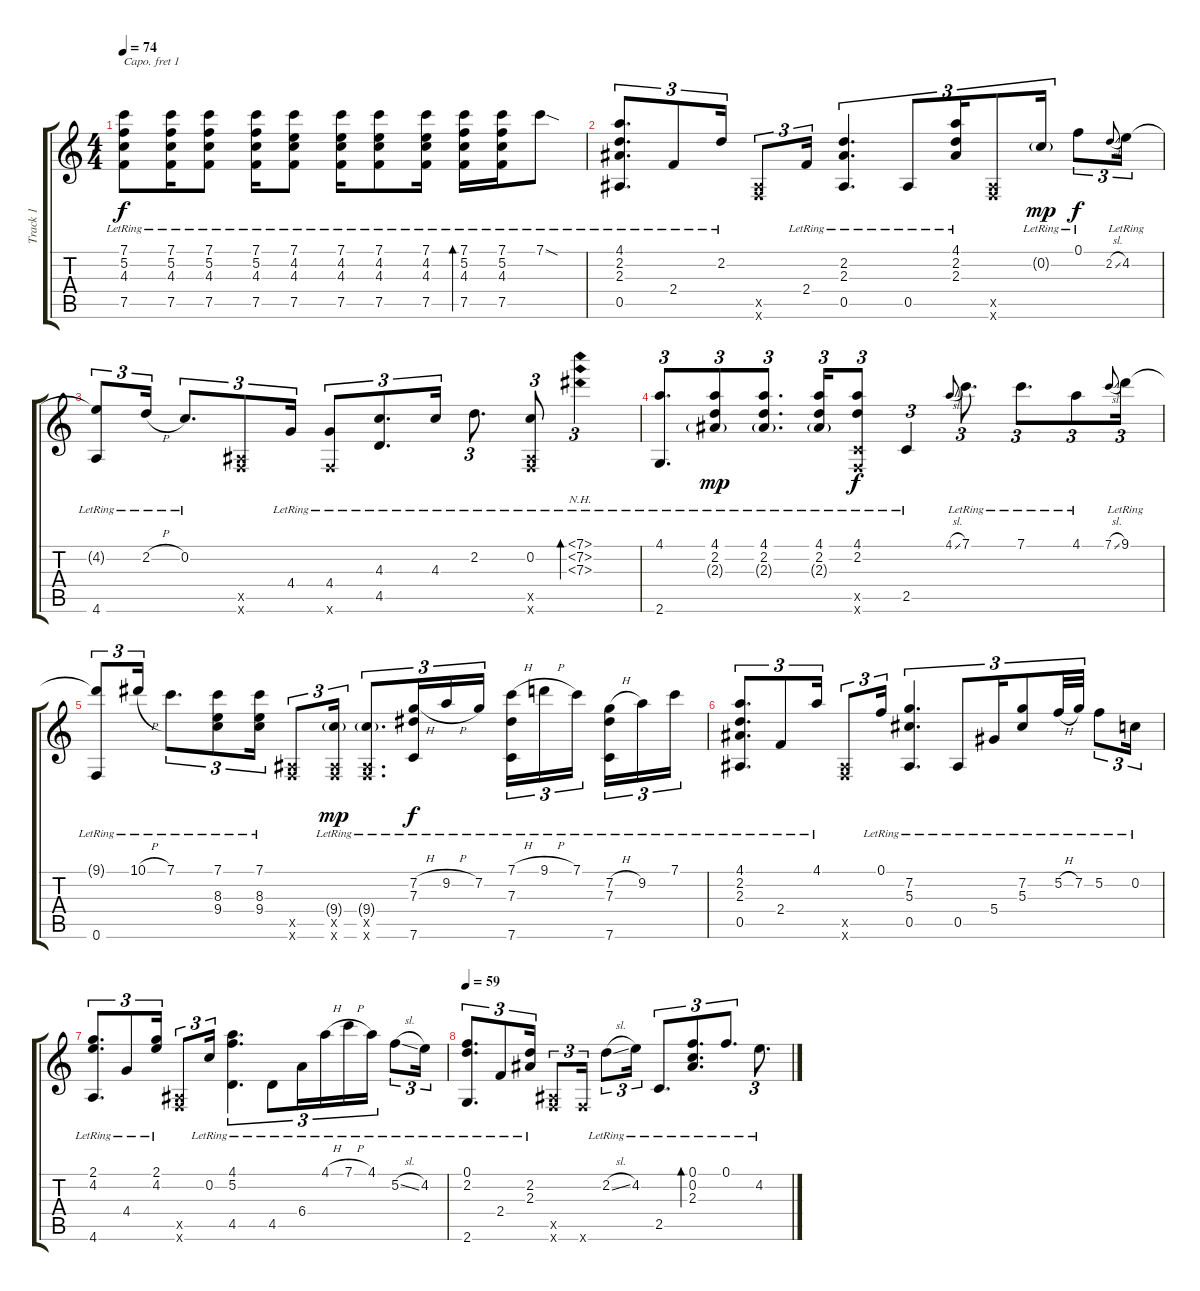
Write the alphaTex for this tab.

\track ("Track 1" "Track 1") {instrument acousticguitarsteel}
\staff {score tabs}
\capo 1
\tuning (E4 B3 G3 D3 A2 E2) {hide}
\ts (4 4)
\tempo 74
\clef g2
\ks c
(7.1{lr} 5.2{lr} 4.3{lr} 7.5{lr}).8{dy f} (7.1{lr} 5.2{lr} 4.3{lr} 7.5{lr}).16 (7.1{lr} 5.2{lr} 4.3{lr} 7.5{lr}).8 (7.1{lr} 5.2{lr} 4.3{lr} 7.5{lr}).16 (7.1{lr} 4.2{lr} 4.3{lr} 7.5{lr}).8 (7.1{lr} 4.2{lr} 4.3{lr} 7.5{lr}).16 (7.1{lr} 4.2{lr} 4.3{lr} 7.5{lr}).8 (7.1{lr} 4.2{lr} 4.3{lr} 7.5{lr}).16 (7.1{lr} 5.2{lr} 4.3{lr} 7.5{lr}).16{bd 480} (7.1{lr} 5.2{lr} 4.3{lr} 7.5{lr}).16 7.1{sod lr}.8 |
(4.1{lr} 2.2{lr} 2.3{lr} 0.5{lr}).8{d tu (3 2)} 2.4{lr}.8{tu (3 2)} 2.2{lr}.16{tu (3 2)} (0.5{x} 0.6{x}).8{tu (3 2)} 2.4{lr}.16{tu (3 2)} (2.2{lr} 2.3{lr} 0.5{lr}).4{d tu (3 2)} 0.5{lr}.8{tu (3 2)} (4.1{lr} 2.2{lr} 2.3{lr}).16{tu (3 2)} (0.5{x} 0.6{x}).8{tu (3 2)} 0.2{g lr}.16{tu (3 2) dy mp} 0.1{lr}.8{tu (3 2) dy f} 2.2{sl}.8{gr onbeat} 4.2{lr}.16{tu (3 2)} |
(4.2{t} 4.6{lr}).8{tu (3 2)} 2.2{h lr}.16{tu (3 2)} 0.2{lr}.8{d tu (3 2)} (0.5{x} 0.6{x}).8{tu (3 2)} 4.4{lr}.16{tu (3 2)} (4.4{lr} 0.6{x}).8{tu (3 2)} (4.3{lr} 4.5{lr}).8{d tu (3 2)} 4.3{lr}.16{tu (3 2)} 2.2{lr}.8{d tu (3 2)} (0.2{lr} 0.5{x} 0.6{x}).8{tu (3 2)} (7.1{nh lr} 7.2{nh lr} 7.3{nh lr}).4{tu (3 2) bd 120} |
(4.1{lr} 2.6{lr}).8{d tu (3 2)} (4.1{lr} 2.2{lr} 2.3{g lr}).8{tu (3 2) dy mp} (4.1{lr} 2.2{lr} 2.3{g lr}).8{d tu (3 2)} (4.1{lr} 2.2{lr} 2.3{g lr}).16{tu (3 2)} (4.1{lr} 2.2{lr} 2.5{x} 0.6{x}).8{tu (3 2) dy f} 2.5{lr}.4{tu (3 2)} 4.1{sl}.8{gr onbeat} 7.1{lr}.8{d tu (3 2)} 7.1{lr}.8{d tu (3 2)} 4.1{lr}.8{tu (3 2)} 7.1{sl}.8{gr onbeat} 9.1{lr}.16{tu (3 2)} |
(9.1{t} 0.6{lr}).8{tu (3 2)} 10.1{h lr}.16{tu (3 2)} 7.1{lr}.8{d tu (3 2)} (7.1{lr} 8.3{lr} 9.4{lr}).8{tu (3 2)} (7.1{lr} 8.3{lr} 9.4{lr}).16{tu (3 2)} (0.5{x} 0.6{x}).8{tu (3 2)} (9.4{g lr} 0.5{x} 0.6{x}).16{tu (3 2) dy mp} (9.4{g lr} 0.5{x} 0.6{x}).8{d tu (3 2)} (7.2{h lr} 7.3{lr} 7.6{lr}).16{tu (3 2) dy f} 9.2{h lr}.16{tu (3 2)} 7.2{lr}.16{tu (3 2)} (7.1{h lr} 7.3{lr} 7.6{lr}).16{tu (3 2)} 9.1{h lr}.16{tu (3 2)} 7.1{lr}.16{tu (3 2) beam splitsecondary} (7.2{h lr} 7.3{lr} 7.6{lr}).16{tu (3 2)} 9.2{lr}.16{tu (3 2)} 7.1{lr}.16{tu (3 2)} |
(4.1{lr} 2.2{lr} 2.3{lr} 0.5{lr}).8{d tu (3 2)} 2.4{lr}.8{tu (3 2)} 4.1{lr}.16{tu (3 2)} (0.5{x} 0.6{x}).8{tu (3 2)} 0.1{lr}.16{tu (3 2)} (7.2{lr} 5.3{lr} 0.5{lr}).4{d tu (3 2)} 0.5{lr}.8{tu (3 2)} 5.4{lr}.16{tu (3 2)} (7.2{lr} 5.3{lr}).8{tu (3 2)} 5.2{h lr}.32{tu (3 2)} 7.2{lr}.32{tu (3 2)} 5.2{lr}.8{tu (3 2)} 0.2{lr}.16{tu (3 2)} |
(2.1{lr} 4.2{lr} 4.6{lr}).8{d tu (3 2)} 4.4{lr}.8{tu (3 2)} (2.1{lr} 4.2{lr}).16{tu (3 2)} (0.5{x} 0.6{x}).8{tu (3 2)} 0.2{lr}.16{tu (3 2)} (4.1{lr} 5.2{lr} 4.5{lr}).4{d tu (3 2)} 4.5{lr}.8{tu (3 2)} 6.4{lr}.16{tu (3 2)} 4.1{h lr}.16{tu (3 2)} 7.1{h lr}.16{tu (3 2)} 4.1{lr}.16{tu (3 2)} 5.2{sl lr}.8{tu (3 2)} 4.2{lr}.16{tu (3 2)} |
\tempo 59
(0.1{lr} 2.2{lr} 2.6{lr}).8{d tu (3 2)} 2.4{lr}.8{tu (3 2)} (2.2{lr} 2.3{lr}).16{tu (3 2)} (0.5{x} 0.6{x}).8{tu (3 2)} 0.6{x}.16{tu (3 2)} 2.2{sl lr}.8{tu (3 2)} 4.2{lr}.16{tu (3 2)} 2.5{lr}.8{d tu (3 2)} (0.1{lr} 0.2{lr} 2.3{lr}).8{d tu (3 2) bd 120} 0.1{lr}.8{d tu (3 2)} 4.2{lr}.8{d tu (3 2)}
